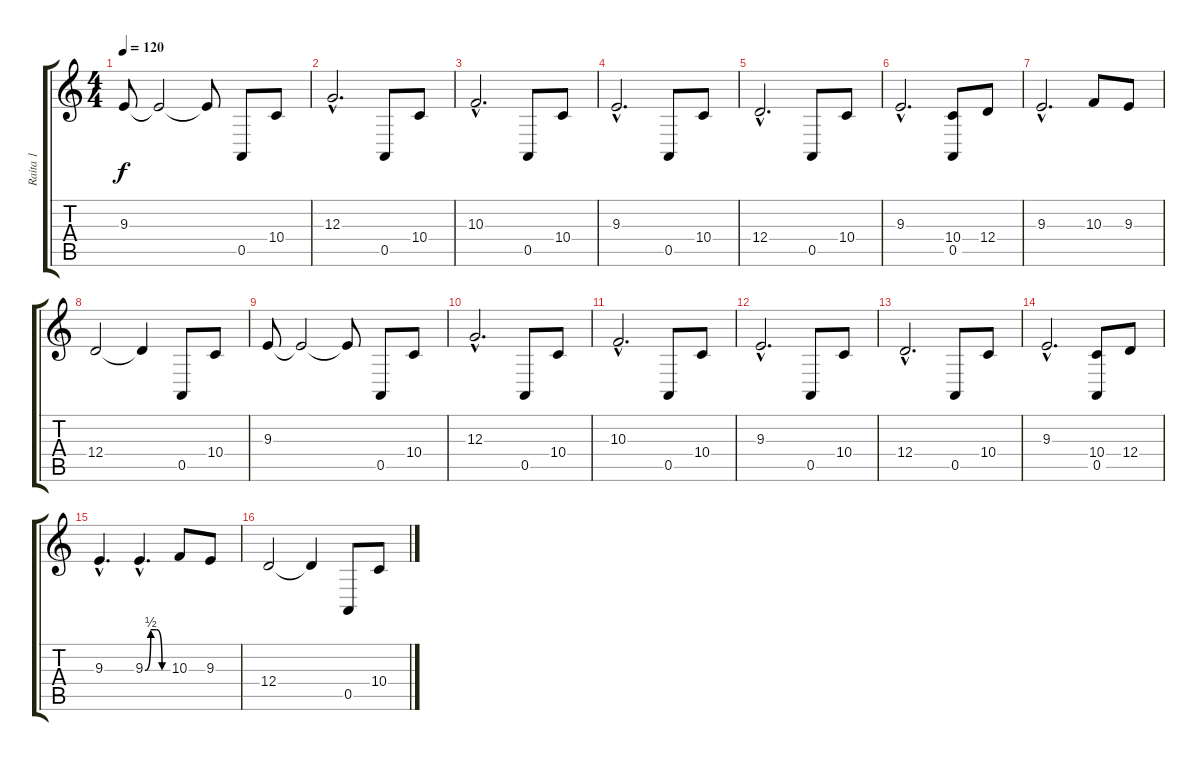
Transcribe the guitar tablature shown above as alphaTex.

\track ("Raita 1" "Raita 1") {instrument stringensemble1}
\staff {score tabs}
\tuning (E4 B3 G3 D3 A2 E2) {hide}
\ts (4 4)
\tempo 120
\clef g2
\ks c
9.3.8{dy f} 9.3{t}.2 9.3{t}.8 0.5.8 10.4.8 |
12.3{hac}.2{d} 0.5.8 10.4.8 |
10.3{hac}.2{d} 0.5.8 10.4.8 |
9.3{hac}.2{d} 0.5.8 10.4.8 |
12.4{hac}.2{d} 0.5.8 10.4.8 |
9.3{hac}.2{d} (10.4 0.5).8 12.4.8 |
9.3{hac}.2{d} 10.3.8 9.3.8 |
12.4.2 12.4{t}.4 0.5.8 10.4.8 |
9.3.8 9.3{t}.2 9.3{t}.8 0.5.8 10.4.8 |
12.3{hac}.2{d} 0.5.8 10.4.8 |
10.3{hac}.2{d} 0.5.8 10.4.8 |
9.3{hac}.2{d} 0.5.8 10.4.8 |
12.4{hac}.2{d} 0.5.8 10.4.8 |
9.3{hac}.2{d} (10.4 0.5).8 12.4.8 |
9.3{hac}.4{d} 9.3{be (custom 0 0 15 2 30 2 45 0 60 0) hac}.4{d} 10.3.8 9.3.8 |
12.4.2 12.4{t}.4 0.5.8 10.4.8
